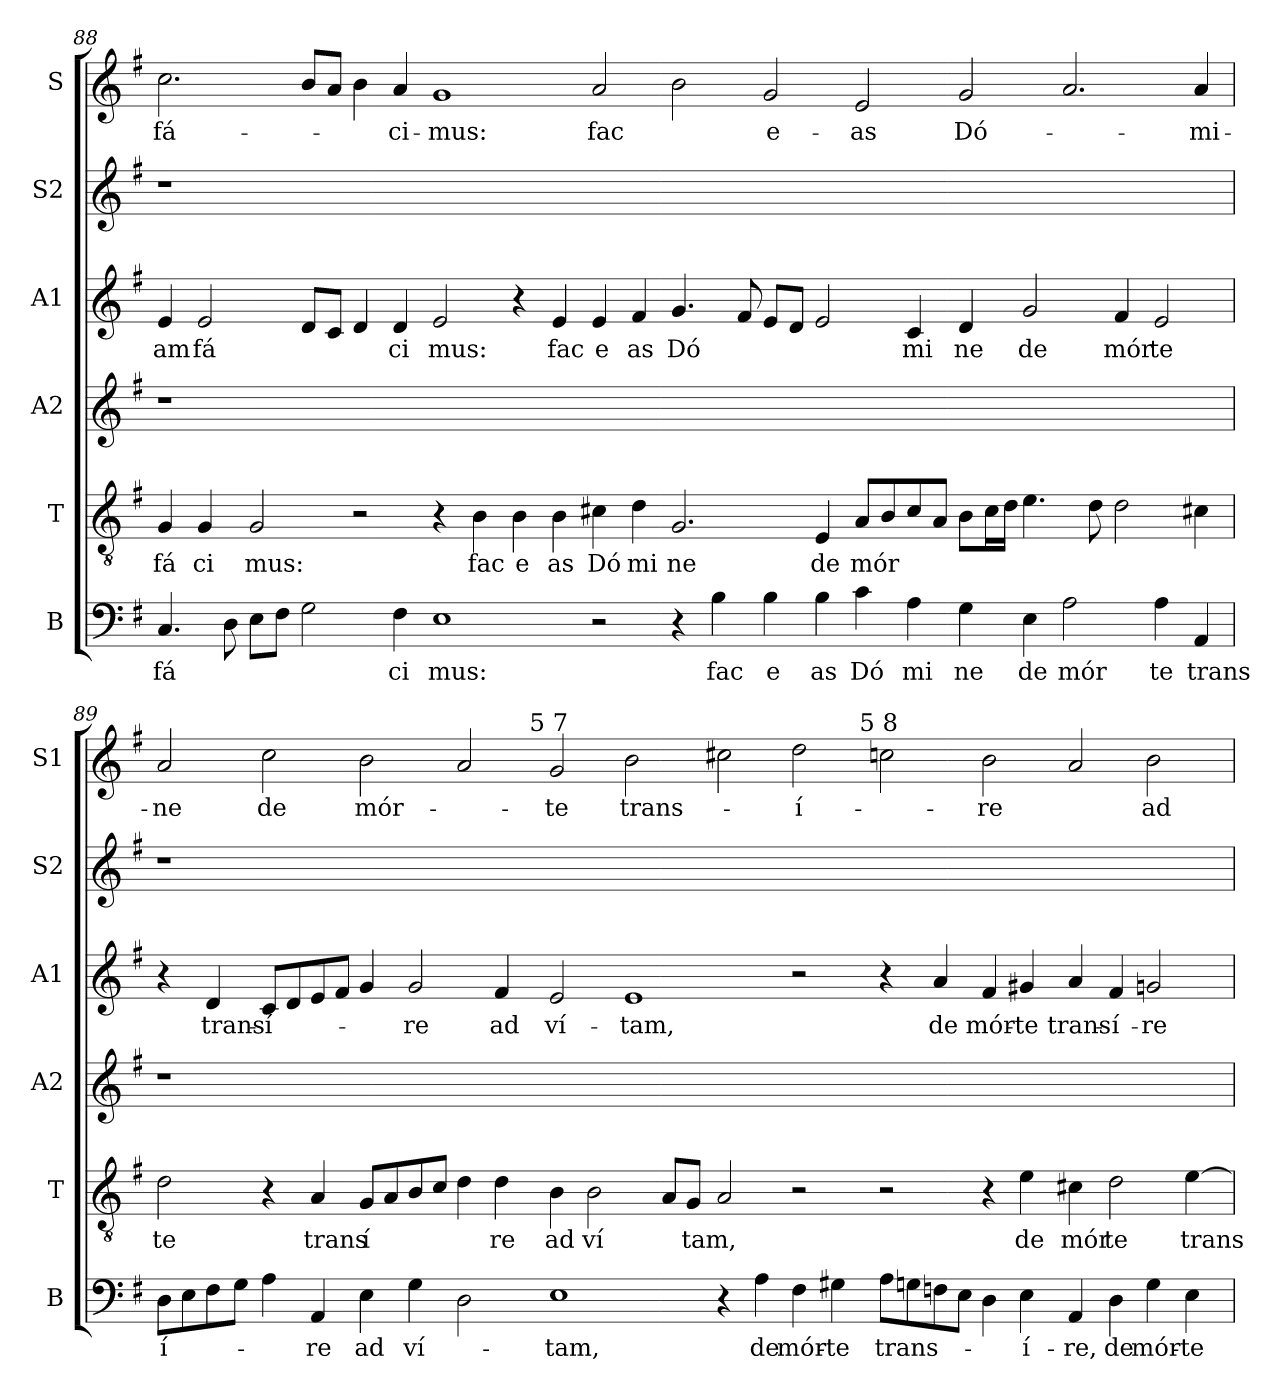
**kern	**text	**kern	**text	**kern	**kern	**text	**kern	**kern	**text
*part6	*part6	*part5	*part5	*part4	*part3	*part3	*part2	*part1	*part1
*staff6	*staff6	*staff5	*staff5	*staff4	*staff3	*staff3	*staff2	*staff1	*staff1
*I"B	*	*I"T	*	*I"A2	*I"A1	*	*I"S2	*I"S	*
*I'B	*	*I'T	*	*I'A2	*I'A1	*	*I'S2	*I'S1	*
!!LO:PB:g=z
*clefF4	*	*clefGv2	*	*clefG2	*clefG2	*	*clefG2	*clefG2	*
*k[f#]	*	*k[f#]	*	*k[f#]	*k[f#]	*	*k[f#]	*k[f#]	*
*G:	*	*G:	*	*G:	*G:	*	*G:	*G:	*
=88	=88	=88	=88	=88	=88	=88	=88	=88	=88
!	!LO:LY:b:cj	!	!LO:LY:b:cj	!	!	!LO:LY:b:cj	!	!	!LO:LY:b:cj
4.C/	fá	4G/	fá	1r	4e/	am	1r	2.cc\	fá-
!	!	!	!LO:LY:b:cj	!	!	!LO:LY:b:cj	!	!	!
.	.	4G/	ci	.	2e/	fá	.	.	.
8D\	.	.	.	.	.	.	.	.	.
!	!	!	!LO:LY:b:cj	!	!	!	!	!	!
8E\L	.	2G/	mus:	.	.	.	.	.	.
8F#\J	.	.	.	.	.	.	.	.	.
2G\	.	.	.	.	8d/L	.	.	8b/L	.
.	.	.	.	.	8c/J	.	.	8a/J	.
.	.	2r	.	00ryy	4d/	.	00ryy	4b\	.
!	!LO:LY:b:cj	!	!	!	!	!LO:LY:b:cj	!	!	!LO:LY:b:cj
4F#\	ci	.	.	.	4d/	ci	.	4a/	-ci-
!	!LO:LY:b:cj	!	!	!	!	!LO:LY:b:cj	!	!	!LO:LY:b:cj
1E	mus:	4r	.	.	2e/	mus:	.	1g	-mus:
!	!	!	!LO:LY:b:cj	!	!	!	!	!	!
.	.	4B\	fac	.	.	.	.	.	.
!	!	!	!LO:LY:b:cj	!	!	!	!	!	!
.	.	4B\	e	.	4r	.	.	.	.
!	!	!	!LO:LY:b:cj	!	!	!LO:LY:b:cj	!	!	!
.	.	4B\	as	.	4e/	fac	.	.	.
!	!	!	!LO:LY:b:cj	!	!	!LO:LY:b:cj	!	!	!LO:LY:b
2r	.	4c#X\	Dó	.	4e/	e	.	2a/	fac
!	!	!	!LO:LY:b:cj	!	!	!LO:LY:b:cj	!	!	!
.	.	4d\	mi	.	4f#/	as	.	.	.
!	!	!	!LO:LY:b:cj	!	!	!LO:LY:b	!	!	!
4r	.	2.G/	ne	.	4.g/	Dó	.	2b\	.
!	!LO:LY:b:cj	!	!	!	!	!	!	!	!
4B\	fac	.	.	.	.	.	.	.	.
.	.	.	.	.	8f#/	.	.	.	.
!	!LO:LY:b:cj	!	!	!	!	!	!	!	!LO:LY:b:cj
4B\	e	.	.	.	8e/L	.	.	2g/	e-
.	.	.	.	.	8d/J	.	.	.	.
!	!LO:LY:b:cj	!	!LO:LY:b:cj	!	!	!	!	!	!
4B\	as	4E/	de	.	2e/	.	.	.	.
!	!LO:LY:b:cj	!	!LO:LY:b	!	!	!	!	!	!LO:LY:b:cj
4c\	Dó	8A/L	mór	.	.	.	.	2e/	-as
.	.	8B/	.	.	.	.	.	.	.
!	!LO:LY:b:cj	!	!	!	!	!LO:LY:b:cj	!	!	!
4A\	mi	8c#/	.	.	4c/	mi	.	.	.
.	.	8A/J	.	.	.	.	.	.	.
!	!LO:LY:b:cj	!	!	!	!	!LO:LY:b:cj	!	!	!LO:LY:b
4G\	ne	8B\L	.	.	4d/	ne	.	2g/	Dó-
.	.	16c#\	.	.	.	.	.	.	.
.	.	16d\J	.	.	.	.	.	.	.
!	!LO:LY:b:cj	!	!	!	!	!LO:LY:b:cj	!	!	!
4E\	de	4.e\	.	.	2g/	de	.	.	.
!	!LO:LY:b:cj	!	!	!	!	!	!	!	!
2A\	mór	.	.	1ryy	.	.	1ryy	2.a/	.
.	.	8d\	.	.	.	.	.	.	.
!	!	!	!	!	!	!LO:LY:b:cj	!	!	!
.	.	2d\	.	.	4f#/	mór	.	.	.
!	!LO:LY:b:cj	!	!	!	!	!LO:LY:b:cj	!	!	!
4A\	te	.	.	.	2e/	te	.	.	.
!	!LO:LY:b:cj	!	!	!	!	!	!	!	!LO:LY:b:cj
4AA/	trans	4c#X\	.	.	.	.	.	4a/	-mi-
!!LO:LB:g=z
=89	=89	=89	=89	=89	=89	=89	=89	=89	=89
!	!LO:LY:b:rj	!	!LO:LY:b:cj	!	!	!	!	!	!LO:LY:b:cj
*	*	*	*	*	*	*	*	*^	*
8D\L	í-	2d\	te	1r	4r	.	1r	2a/	1ryy	-ne
8E\	.	.	.	.	.	.	.	.	.	.
!	!	!	!	!	!	!LO:LY:b:cj	!	!	!	!
8F#\	.	.	.	.	4d/	trans-	.	.	.	.
8G\J	.	.	.	.	.	.	.	.	.	.
!	!	!	!	!	!	!LO:LY:b:rj	!	!	!	!LO:LY:b:cj
4A\	.	4r	.	.	8c/L	-í-	.	2cc\	.	de
.	.	.	.	.	8d/	.	.	.	.	.
!	!LO:LY:b:cj	!	!LO:LY:b:cj	!	!	!	!	!	!	!
4AA/	-re	4A/	trans	.	8e/	.	.	.	.	.
.	.	.	.	.	8f#/J	.	.	.	.	.
!	!LO:LY:b:cj	!	!LO:LY:b:rj	!	!	!	!	!	!	!LO:LY:b
4E\	ad	8G/L	í	00ryy	4g/	.	00ryy	2b\	2ryy	mór-
.	.	8A/	.	.	.	.	.	.	.	.
!	!LO:LY:b:cj	!	!	!	!	!LO:LY:b:cj	!	!	!	!
4G\	ví-	8B/	.	.	2g/	-re	.	.	.	.
.	.	8c/J	.	.	.	.	.	.	.	.
2D\	.	4d\	.	.	.	.	.	2a/	4ryy	.
!	!	!	!LO:LY:b:cj	!	!	!LO:LY:b:cj	!	!	!	!
.	.	4d\	re	.	4f#/	ad	.	.	8ryy	.
.	.	.	.	.	.	.	.	.	32ryy	.
!	!	!	!	!	!	!	!	!	!LO:TX:a:t=5 7	!
.	.	.	.	.	.	.	.	.	1ryy	.
!	!LO:LY:b:cj	!	!LO:LY:b:cj	!	!	!LO:LY:b:cj	!	!	!	!LO:LY:b:cj
1E	-tam,	4B\	ad	.	2e/	ví-	.	2g/	.	-te
!	!	!	!LO:LY:b:cj	!	!	!	!	!	!	!
.	.	2B\	ví	.	.	.	.	.	.	.
!	!	!	!	!	!	!LO:LY:b:cj	!	!	!	!LO:LY:b
.	.	.	.	.	1e	-tam,	.	2b\	.	trans-
.	.	8A/L	.	.	.	.	.	.	.	.
!	!	!	!LO:LY:b	!	!	!	!	!	!	!
.	.	8G/J	tam,	.	.	.	.	.	.	.
.	.	.	.	.	.	.	.	.	1ryy	.
4r	.	2A/	.	.	.	.	.	2cc#X\	.	.
!	!LO:LY:b:cj	!	!	!	!	!	!	!	!	!
4A\	de	.	.	.	.	.	.	.	.	.
!	!LO:LY:b:cj	!	!	!	!	!	!	!	!	!LO:LY:b:rj
4F#\	mór-	2r	.	.	2r	.	.	2dd\	.	-í-
!	!LO:LY:b:cj	!	!	!	!	!	!	!	!	!
4G#X\	-te	.	.	.	.	.	.	.	.	.
!	!	!	!	!	!	!	!	!	!LO:TX:a:t=5 8	!
.	.	.	.	.	.	.	.	.	1ryy	.
!	!LO:LY:b	!	!	!	!	!	!	!	!	!
8A\L	trans-	2r	.	.	4r	.	.	2cc\	.	.
8G\	.	.	.	.	.	.	.	.	.	.
!	!	!	!	!	!	!LO:LY:b:cj	!	!	!	!
8Fn\	.	.	.	.	4a/	de	.	.	.	.
8E\J	.	.	.	.	.	.	.	.	.	.
!	!	!	!	!	!	!LO:LY:b:cj	!	!	!	!LO:LY:b:cj
4D\	.	4r	.	.	4f#/	mór-	.	2b\	.	-re
!	!LO:LY:b:cj	!	!LO:LY:b:cj	!	!	!LO:LY:b:cj	!	!	!	!
4E\	-í-	4e\	de	.	4g#X/	-te	.	.	.	.
.	.	.	.	.	.	.	.	.	1ryy	.
!	!LO:LY:b:cj	!	!LO:LY:b:cj	!	!	!LO:LY:b:cj	!	!	!	!
4AA/	-re,	4c#X\	mór	1ryy	4a/	trans-	1ryy	2a/	.	.
!	!LO:LY:b:cj	!	!LO:LY:b:cj	!	!	!LO:LY:b:cj	!	!	!	!
4D\	de	2d\	te	.	4f#/	-í-	.	.	.	.
!	!LO:LY:b:cj	!	!	!	!	!LO:LY:b:cj	!	!	!	!LO:LY:b:cj
4G\	mór-	.	.	.	2g/	-re	.	2b\	.	ad
!	!LO:LY:b:cj	!	!LO:LY:b	!	!	!	!	!	!	!
4E\	-te	[>4e\	trans	.	.	.	.	.	.	.
.	.	.	.	.	.	.	.	.	16.ryy	.
*	*	*	*	*	*	*	*	*v	*v	*
=	=	=	=	=	=	=	=	=	=
*-	*-	*-	*-	*-	*-	*-	*-	*-	*-
